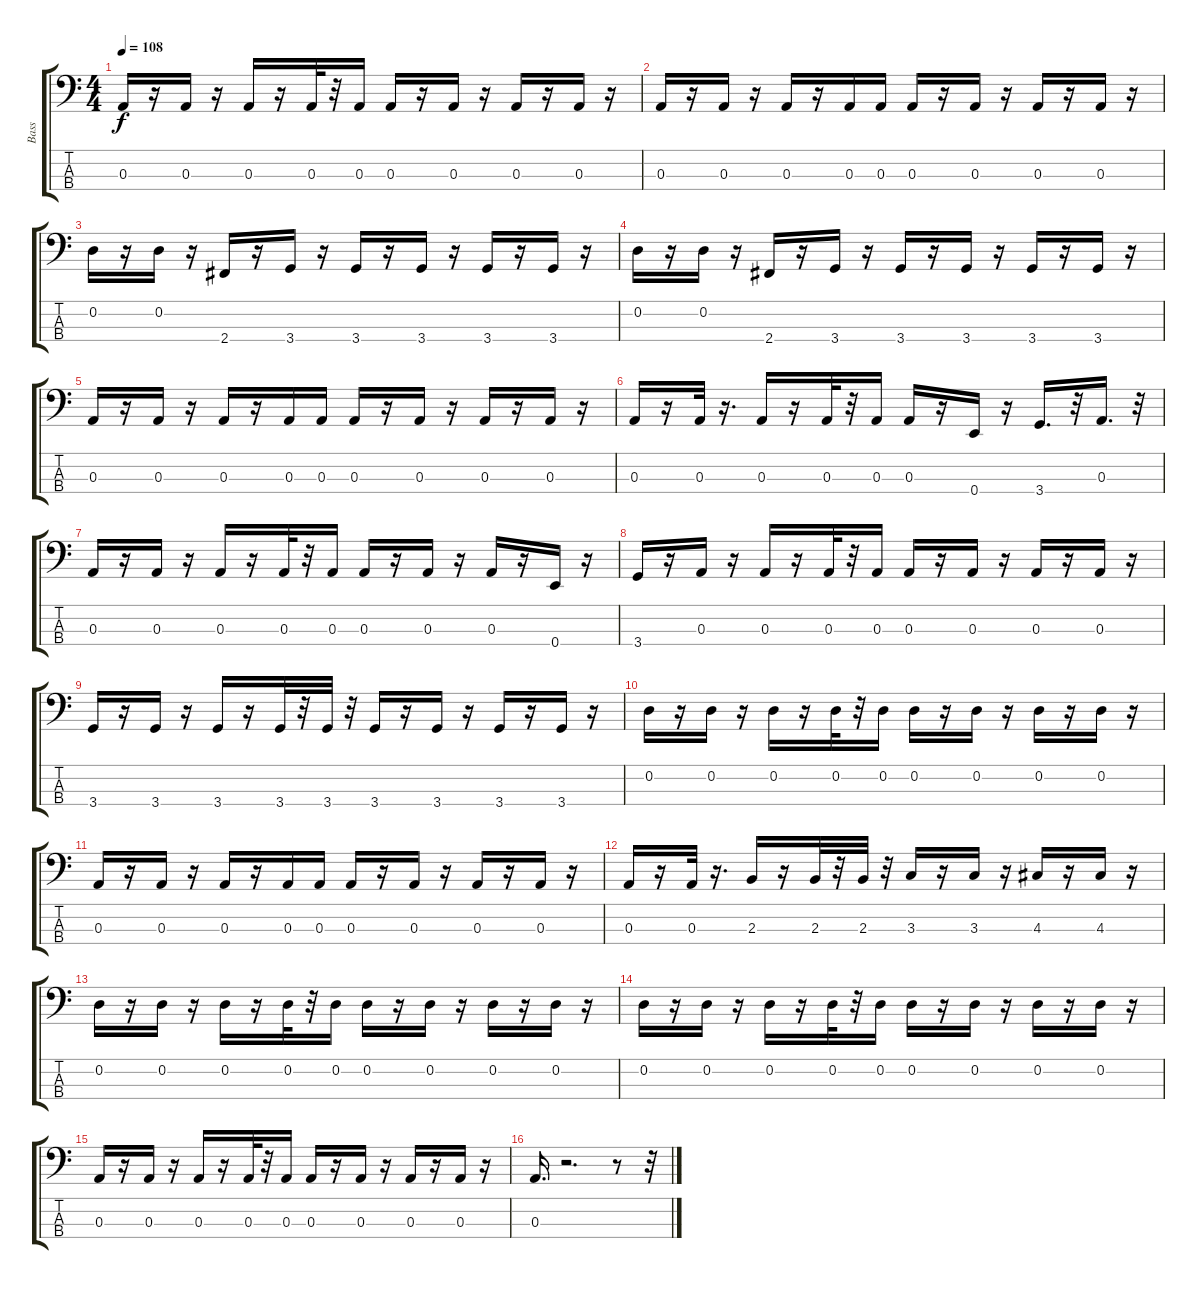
\track ("Bass       " "Bass      ") {instrument electricbassfinger}
\staff {score tabs}
\tuning (G2 D2 A1 E1) {hide}
\ts (4 4)
\tempo 108
\clef f4
\ks c
0.3.16{dy f} r.16 0.3.16 r.16 0.3.16 r.16 0.3.32 r.32 0.3.16 0.3.16 r.16 0.3.16 r.16 0.3.16 r.16 0.3.16 r.16 |
0.3.16 r.16 0.3.16 r.16 0.3.16 r.16 0.3.16 0.3.16 0.3.16 r.16 0.3.16 r.16 0.3.16 r.16 0.3.16 r.16 |
0.2.16 r.16 0.2.16 r.16 2.4.16 r.16 3.4.16 r.16 3.4.16 r.16 3.4.16 r.16 3.4.16 r.16 3.4.16 r.16 |
0.2.16 r.16 0.2.16 r.16 2.4.16 r.16 3.4.16 r.16 3.4.16 r.16 3.4.16 r.16 3.4.16 r.16 3.4.16 r.16 |
0.3.16 r.16 0.3.16 r.16 0.3.16 r.16 0.3.16 0.3.16 0.3.16 r.16 0.3.16 r.16 0.3.16 r.16 0.3.16 r.16 |
0.3.16 r.16 0.3.32 r.16{d} 0.3.16 r.16 0.3.32 r.32 0.3.16 0.3.16 r.16 0.4.16 r.16 3.4.16{d} r.32 0.3.16{d} r.32 |
0.3.16 r.16 0.3.16 r.16 0.3.16 r.16 0.3.32 r.32 0.3.16 0.3.16 r.16 0.3.16 r.16 0.3.16 r.16 0.4.16 r.16 |
3.4.16 r.16 0.3.16 r.16 0.3.16 r.16 0.3.32 r.32 0.3.16 0.3.16 r.16 0.3.16 r.16 0.3.16 r.16 0.3.16 r.16 |
3.4.16 r.16 3.4.16 r.16 3.4.16 r.16 3.4.32 r.32 3.4.32 r.32 3.4.16 r.16 3.4.16 r.16 3.4.16 r.16 3.4.16 r.16 |
0.2.16 r.16 0.2.16 r.16 0.2.16 r.16 0.2.32 r.32 0.2.16 0.2.16 r.16 0.2.16 r.16 0.2.16 r.16 0.2.16 r.16 |
0.3.16 r.16 0.3.16 r.16 0.3.16 r.16 0.3.16 0.3.16 0.3.16 r.16 0.3.16 r.16 0.3.16 r.16 0.3.16 r.16 |
0.3.16 r.16 0.3.32 r.16{d} 2.3.16 r.16 2.3.32 r.32 2.3.32 r.32 3.3.16 r.16 3.3.16 r.16 4.3.16 r.16 4.3.16 r.16 |
0.2.16 r.16 0.2.16 r.16 0.2.16 r.16 0.2.32 r.32 0.2.16 0.2.16 r.16 0.2.16 r.16 0.2.16 r.16 0.2.16 r.16 |
0.2.16 r.16 0.2.16 r.16 0.2.16 r.16 0.2.32 r.32 0.2.16 0.2.16 r.16 0.2.16 r.16 0.2.16 r.16 0.2.16 r.16 |
0.3.16 r.16 0.3.16 r.16 0.3.16 r.16 0.3.32 r.32 0.3.16 0.3.16 r.16 0.3.16 r.16 0.3.16 r.16 0.3.16 r.16 |
0.3.16{d} r.2{d} r.8 r.32
